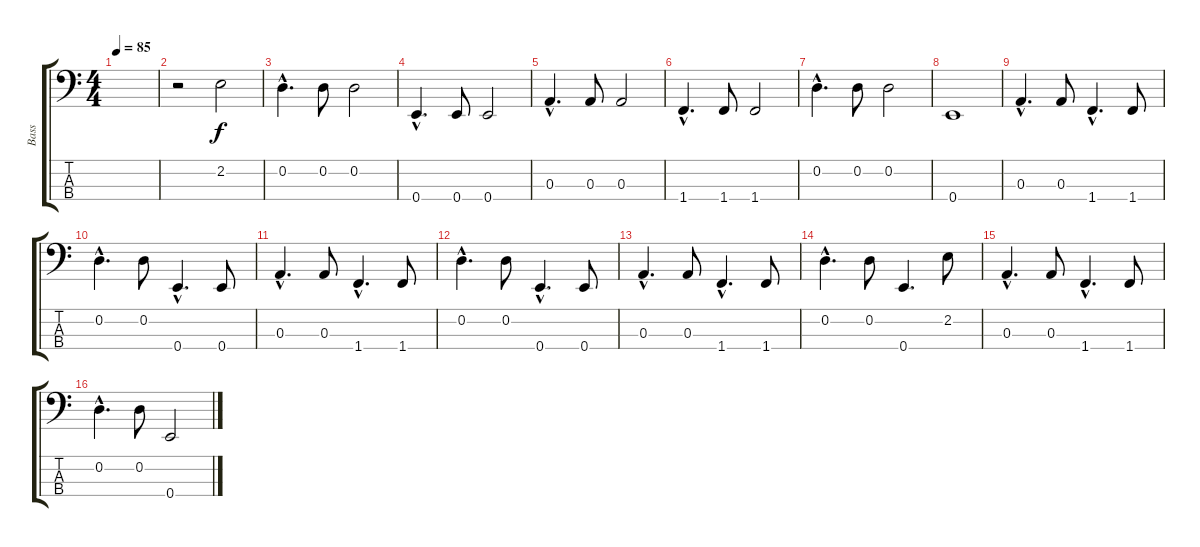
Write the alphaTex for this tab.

\track ("Bass" "Bass") {instrument electricbassfinger}
\staff {score tabs}
\tuning (G2 D2 A1 E1) {hide}
\ts (4 4)
\tempo 85
\clef f4
\ks c
|
r.2 2.2.2 |
0.2{hac}.4{d} 0.2.8 0.2.2 |
0.4{hac}.4{d} 0.4.8 0.4.2 |
0.3{hac}.4{d} 0.3.8 0.3.2 |
1.4{hac}.4{d} 1.4.8 1.4.2 |
0.2{hac}.4{d} 0.2.8 0.2.2 |
0.4.1 |
0.3{hac}.4{d} 0.3.8 1.4{hac}.4{d} 1.4.8 |
0.2{hac}.4{d} 0.2.8 0.4{hac}.4{d} 0.4.8 |
0.3{hac}.4{d} 0.3.8 1.4{hac}.4{d} 1.4.8 |
0.2{hac}.4{d} 0.2.8 0.4{hac}.4{d} 0.4.8 |
0.3{hac}.4{d} 0.3.8 1.4{hac}.4{d} 1.4.8 |
0.2{hac}.4{d} 0.2.8 0.4.4{d} 2.2.8 |
0.3{hac}.4{d} 0.3.8 1.4{hac}.4{d} 1.4.8 |
0.2{hac}.4{d} 0.2.8 0.4.2
